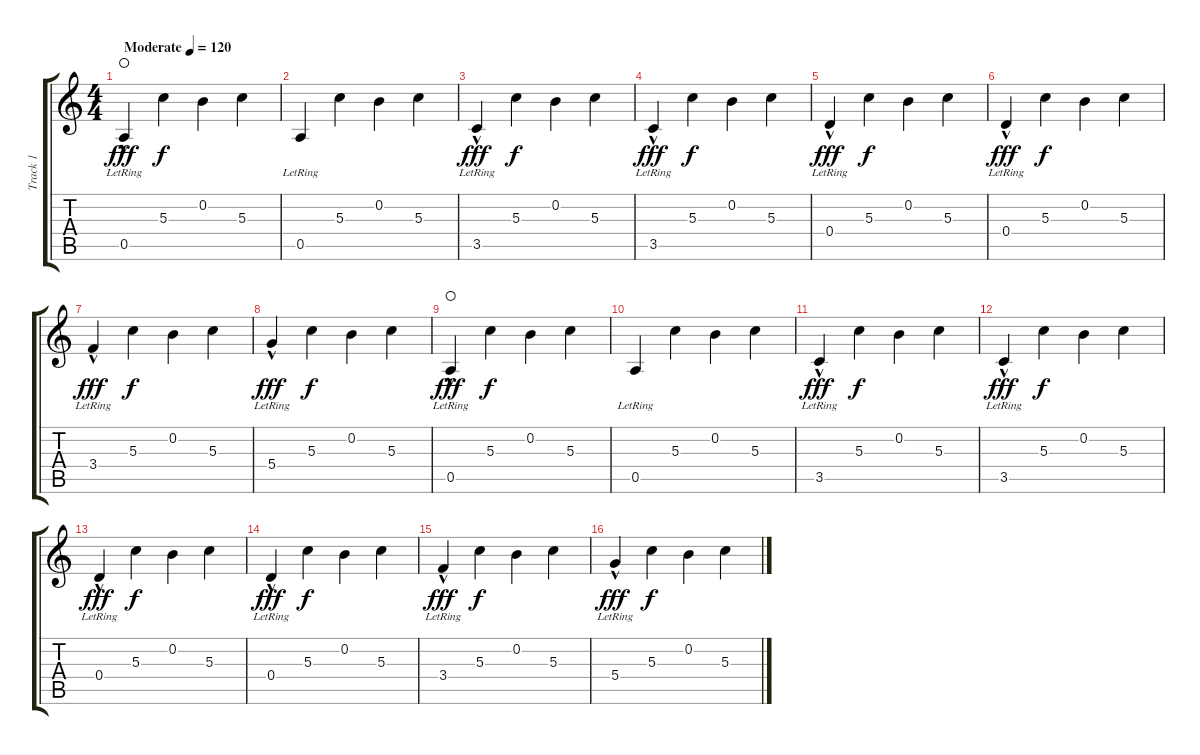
\track ("Track 1" "Track 1") {instrument acousticguitarsteel}
\staff {score tabs}
\tuning (E4 B3 G3 D3 A2 E2) {hide}
\ts (4 4)
\tempo (120 "Moderate")
\clef g2
\ks c
0.5{hac lr}.4{dy fff instrument acousticguitarsteel waho} 5.3.4{dy f} 0.2.4 5.3.4 |
0.5{lr}.4 5.3.4 0.2.4 5.3.4 |
3.5{hac lr}.4{dy fff} 5.3.4{dy f} 0.2.4 5.3.4 |
3.5{hac lr}.4{dy fff} 5.3.4{dy f} 0.2.4 5.3.4 |
0.4{hac lr}.4{dy fff} 5.3.4{dy f} 0.2.4 5.3.4 |
0.4{hac lr}.4{dy fff} 5.3.4{dy f} 0.2.4 5.3.4 |
3.4{hac lr}.4{dy fff} 5.3.4{dy f} 0.2.4 5.3.4 |
5.4{hac lr}.4{dy fff} 5.3.4{dy f} 0.2.4 5.3.4 |
0.5{hac lr}.4{dy fff volume 14 instrument overdrivenguitar waho} 5.3.4{dy f} 0.2.4 5.3.4 |
0.5{lr}.4 5.3.4 0.2.4 5.3.4 |
3.5{hac lr}.4{dy fff} 5.3.4{dy f} 0.2.4 5.3.4 |
3.5{hac lr}.4{dy fff} 5.3.4{dy f} 0.2.4 5.3.4 |
0.4{hac lr}.4{dy fff} 5.3.4{dy f} 0.2.4 5.3.4 |
0.4{hac lr}.4{dy fff} 5.3.4{dy f} 0.2.4 5.3.4 |
3.4{hac lr}.4{dy fff} 5.3.4{dy f} 0.2.4 5.3.4 |
5.4{hac lr}.4{dy fff} 5.3.4{dy f} 0.2.4 5.3.4
